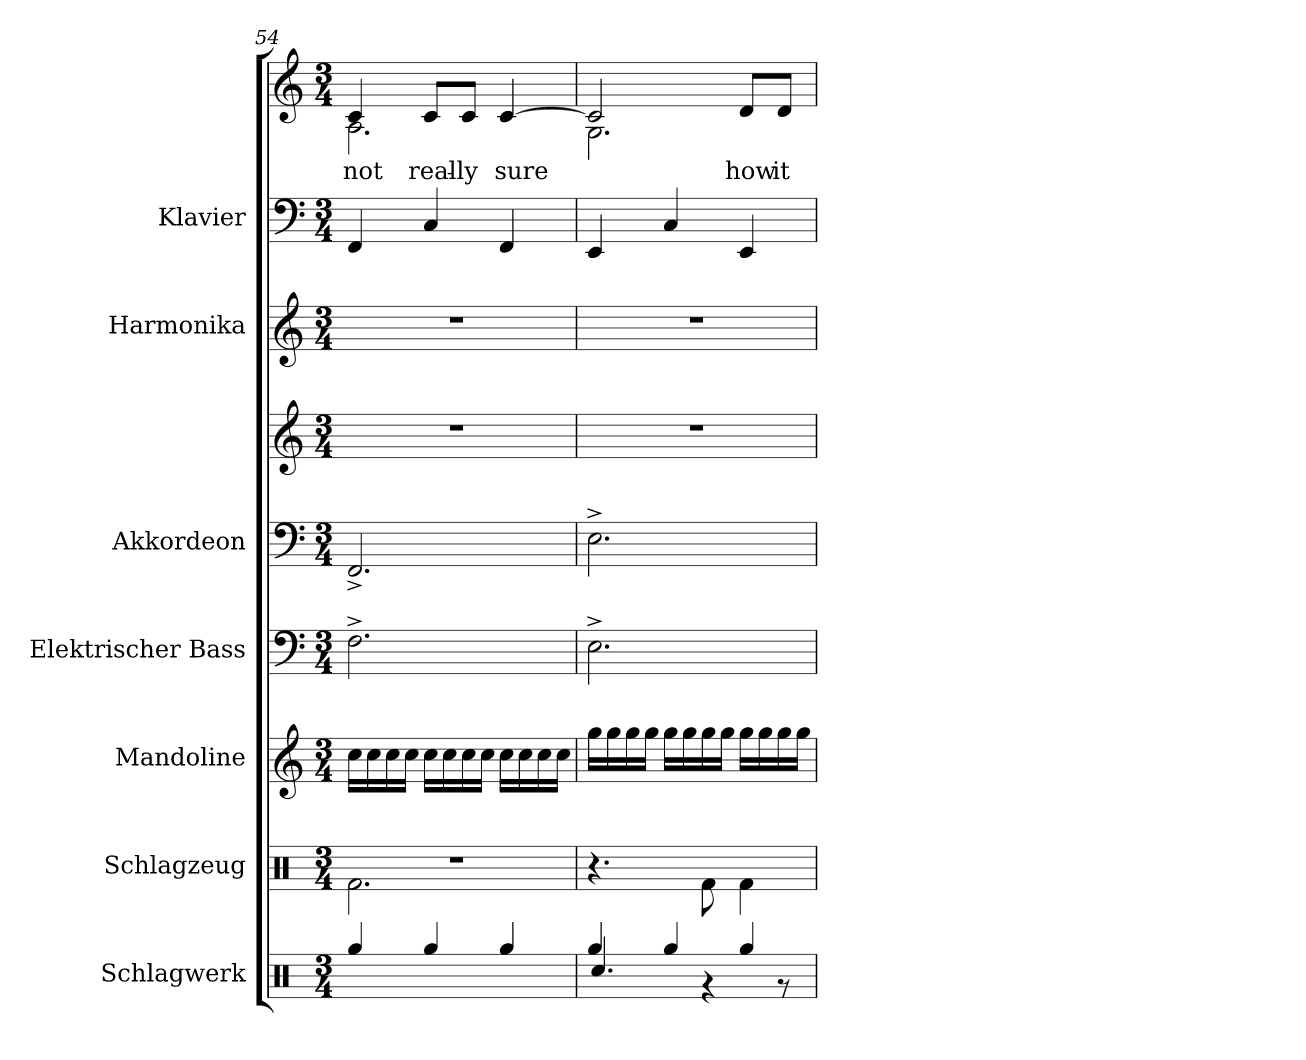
**kern	**kern	**kern	**kern	**kern	**kern	**kern	**kern	**kern	**text
*part7	*part6	*part5	*part4	*part3	*part3	*part2	*part1	*part1	*part1
*staff9	*staff8	*staff7	*staff6	*staff5	*staff4	*staff3	*staff2	*staff1	*staff1
*I"Schlagwerk	*I"Schlagzeug	*I"Mandoline	*I"Elektrischer Bass	*I"Akkordeon	*	*I"Harmonika	*I"Klavier	*	*
*I'Schlw.	*I'Schlgz.	*I'Mand.	*I'E-B.	*I'Akk.	*	*	*I'Klav.	*	*
!!LO:PB:g=z
*clefX	*clefX	*clefG2	*clefF4	*clefF4	*clefG2	*clefG2	*clefF4	*clefG2	*
*	*	*	*ITrd7c12	*	*	*	*	*	*
*k[]	*k[]	*k[]	*k[]	*k[]	*k[]	*k[]	*k[]	*k[]	*
*M3/4	*M3/4	*M3/4	*M3/4	*M3/4	*M3/4	*M3/4	*M3/4	*M3/4	*
=54	=54	=54	=54	=54	=54	=54	=54	=54	=54
*	*^	*	*	*	*	*	*	*	*
!	!	!	!	!	!	!	!	!	!	!LO:LY:b
*	*	*	*	*	*	*	*	*	*^	*
4Rgg/	2.r	2.Rf\	16cc\LL	2.FF^\	2.FF^/	2.r	2.r	4FF/	4c/	2.A\	not
.	.	.	16cc\	.	.	.	.	.	.	.	.
.	.	.	16cc\	.	.	.	.	.	.	.	.
.	.	.	16cc\JJ	.	.	.	.	.	.	.	.
!	!	!	!	!	!	!	!	!	!	!	!LO:LY:b
4Rgg/	.	.	16cc\LL	.	.	.	.	4C/	8c/L	.	real-
.	.	.	16cc\	.	.	.	.	.	.	.	.
!	!	!	!	!	!	!	!	!	!	!	!LO:LY:b
.	.	.	16cc\	.	.	.	.	.	8c/J	.	-ly
.	.	.	16cc\JJ	.	.	.	.	.	.	.	.
!	!	!	!	!	!	!	!	!	!	!	!LO:LY:b
4Rgg/	.	.	16cc\LL	.	.	.	.	4FF/	[4c/	.	sure
.	.	.	16cc\	.	.	.	.	.	.	.	.
.	.	.	16cc\	.	.	.	.	.	.	.	.
.	.	.	16cc\JJ	.	.	.	.	.	.	.	.
*	*v	*v	*	*	*	*	*	*	*	*	*
=55	=55	=55	=55	=55	=55	=55	=55	=55	=55	=55
*^	*	*	*	*	*	*	*	*	*	*
4Rgg/	4.Rcc/	4.r	16gg\LL	2.EE^\	2.E^\	2.r	2.r	4EE/	2c/]	2.G\	.
.	.	.	16gg\	.	.	.	.	.	.	.	.
.	.	.	16gg\	.	.	.	.	.	.	.	.
.	.	.	16gg\JJ	.	.	.	.	.	.	.	.
4Rgg/	.	.	16gg\LL	.	.	.	.	4C/	.	.	.
.	.	.	16gg\	.	.	.	.	.	.	.	.
.	4r	8Rf\	16gg\	.	.	.	.	.	.	.	.
.	.	.	16gg\JJ	.	.	.	.	.	.	.	.
!	!	!	!	!	!	!	!	!	!	!	!LO:LY:b
4Rgg/	.	4Rf\	16gg\LL	.	.	.	.	4EE/	8d/L	.	how
.	.	.	16gg\	.	.	.	.	.	.	.	.
!	!	!	!	!	!	!	!	!	!	!	!LO:LY:b
.	8r	.	16gg\	.	.	.	.	.	8d/J	.	it
.	.	.	16gg\JJ	.	.	.	.	.	.	.	.
*v	*v	*	*	*	*	*	*	*	*v	*v	*
=	=	=	=	=	=	=	=	=	=
*-	*-	*-	*-	*-	*-	*-	*-	*-	*-
